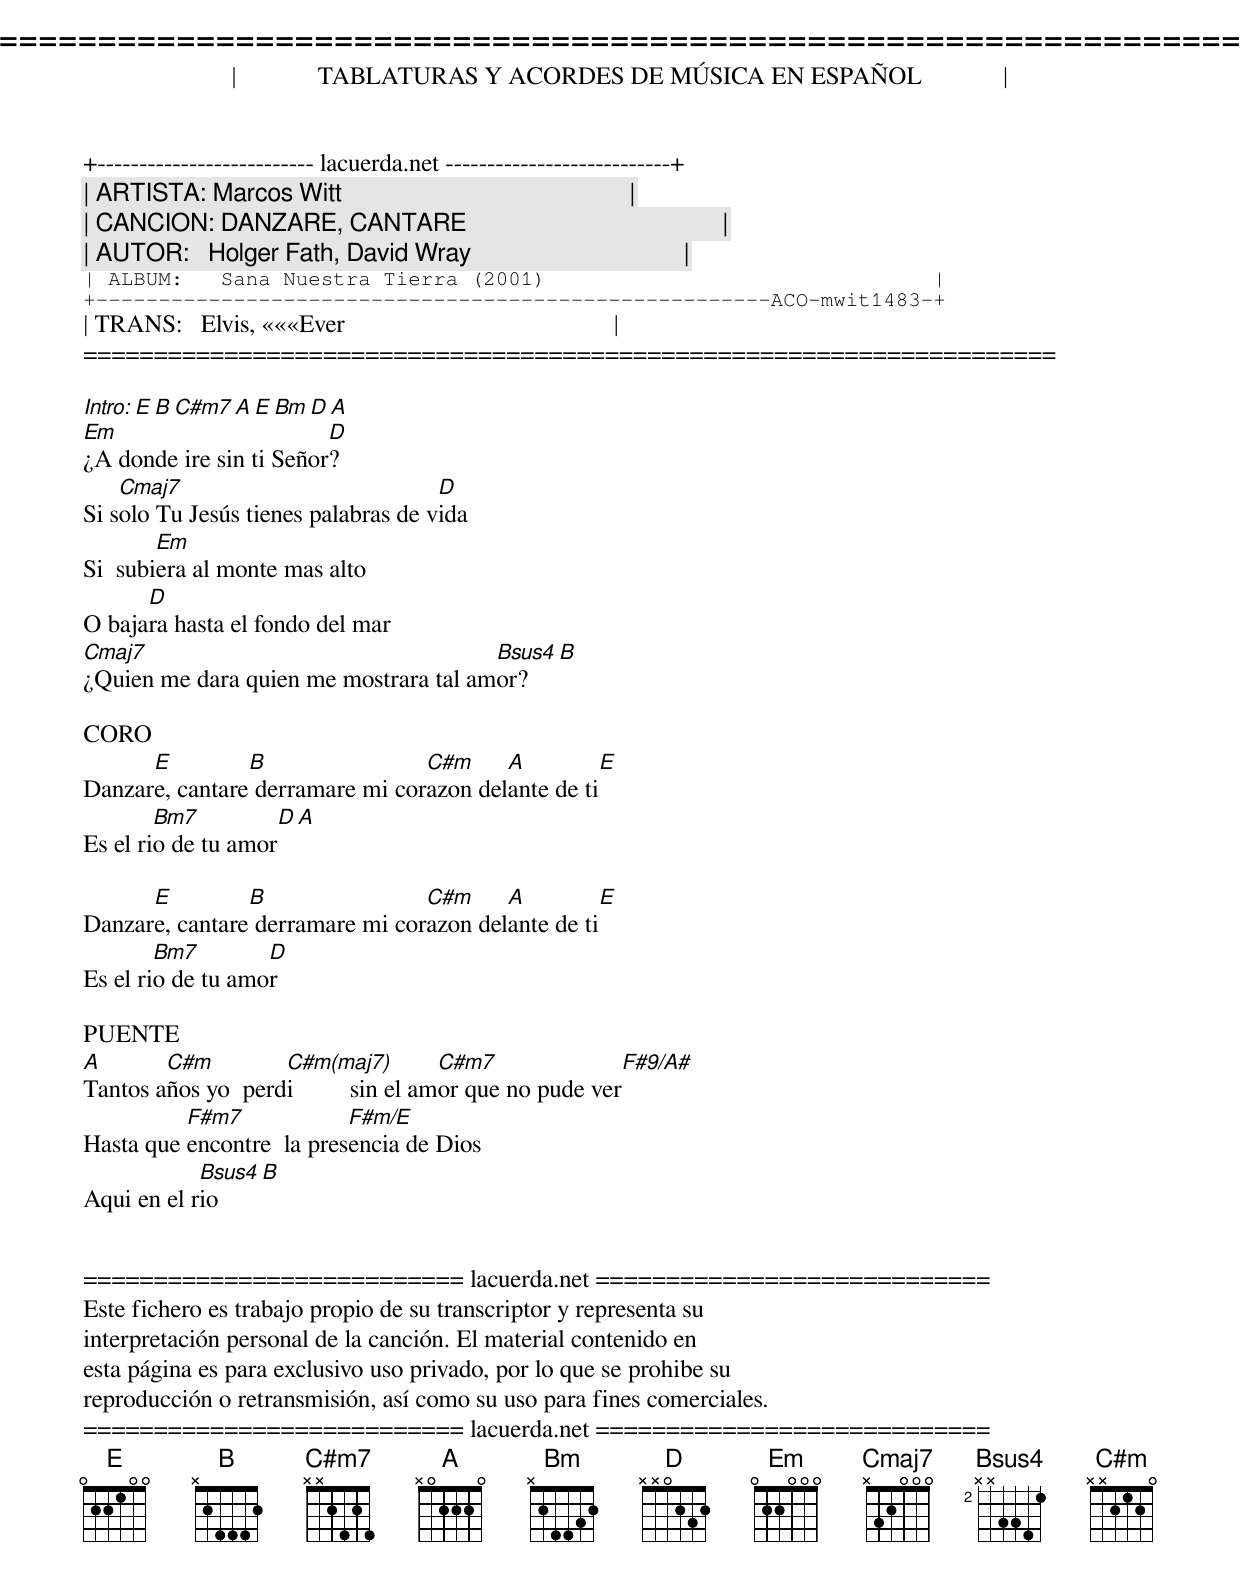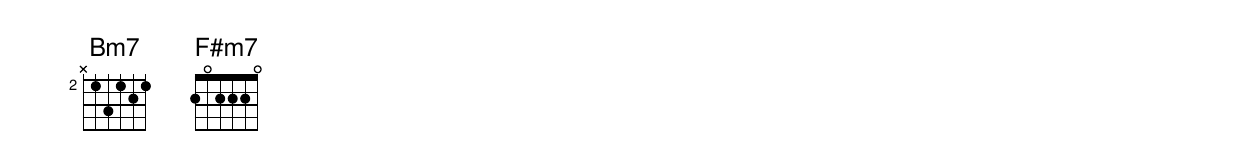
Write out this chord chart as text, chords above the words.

=====================================================================
|             TABLATURAS Y ACORDES DE MÚSICA EN ESPAÑOL             |
+-------------------------- lacuerda.net ---------------------------+
| ARTISTA: Marcos Witt                                              |
| CANCION: DANZARE, CANTARE                                         |
| AUTOR:   Holger Fath, David Wray                                  |
| ALBUM:   Sana Nuestra Tierra (2001)                               |
+------------------------------------------------------ACO-mwit1483-+
| TRANS:   Elvis, «««Ever                                           |
=====================================================================

Intro: E  B  C#m7  A  E  Bm  D  A
Em                       D
¿A donde ire sin ti Señor?
    Cmaj7                            D
Si solo Tu Jesús tienes palabras de vida
        Em
Si  subiera al monte mas alto
      D
O bajara hasta el fondo del mar
Cmaj7                                  Bsus4 B
¿Quien me dara quien me mostrara tal amor?

CORO
      E         B                C#m     A          E
Danzare, cantare derramare mi corazon delante de ti
        Bm7         D       A
Es el rio de tu amor

      E         B                C#m     A         E
Danzare, cantare derramare mi corazon delante de ti
        Bm7        D
Es el rio de tu amor

PUENTE
A       C#m         C#m(maj7)          C#m7                F#9/A#
Tantos años yo  perdi         sin el amor que no pude ver
          F#m7             F#m/E
Hasta que encontre  la presencia de Dios
            Bsus4 B
Aqui en el rio


=========================== lacuerda.net ============================
Este fichero es trabajo propio de su transcriptor y representa su
interpretación personal de la canción. El material contenido en
esta página es para exclusivo uso privado, por lo que se prohibe su
reproducción o retransmisión, así como su uso para fines comerciales.
=========================== lacuerda.net ============================
